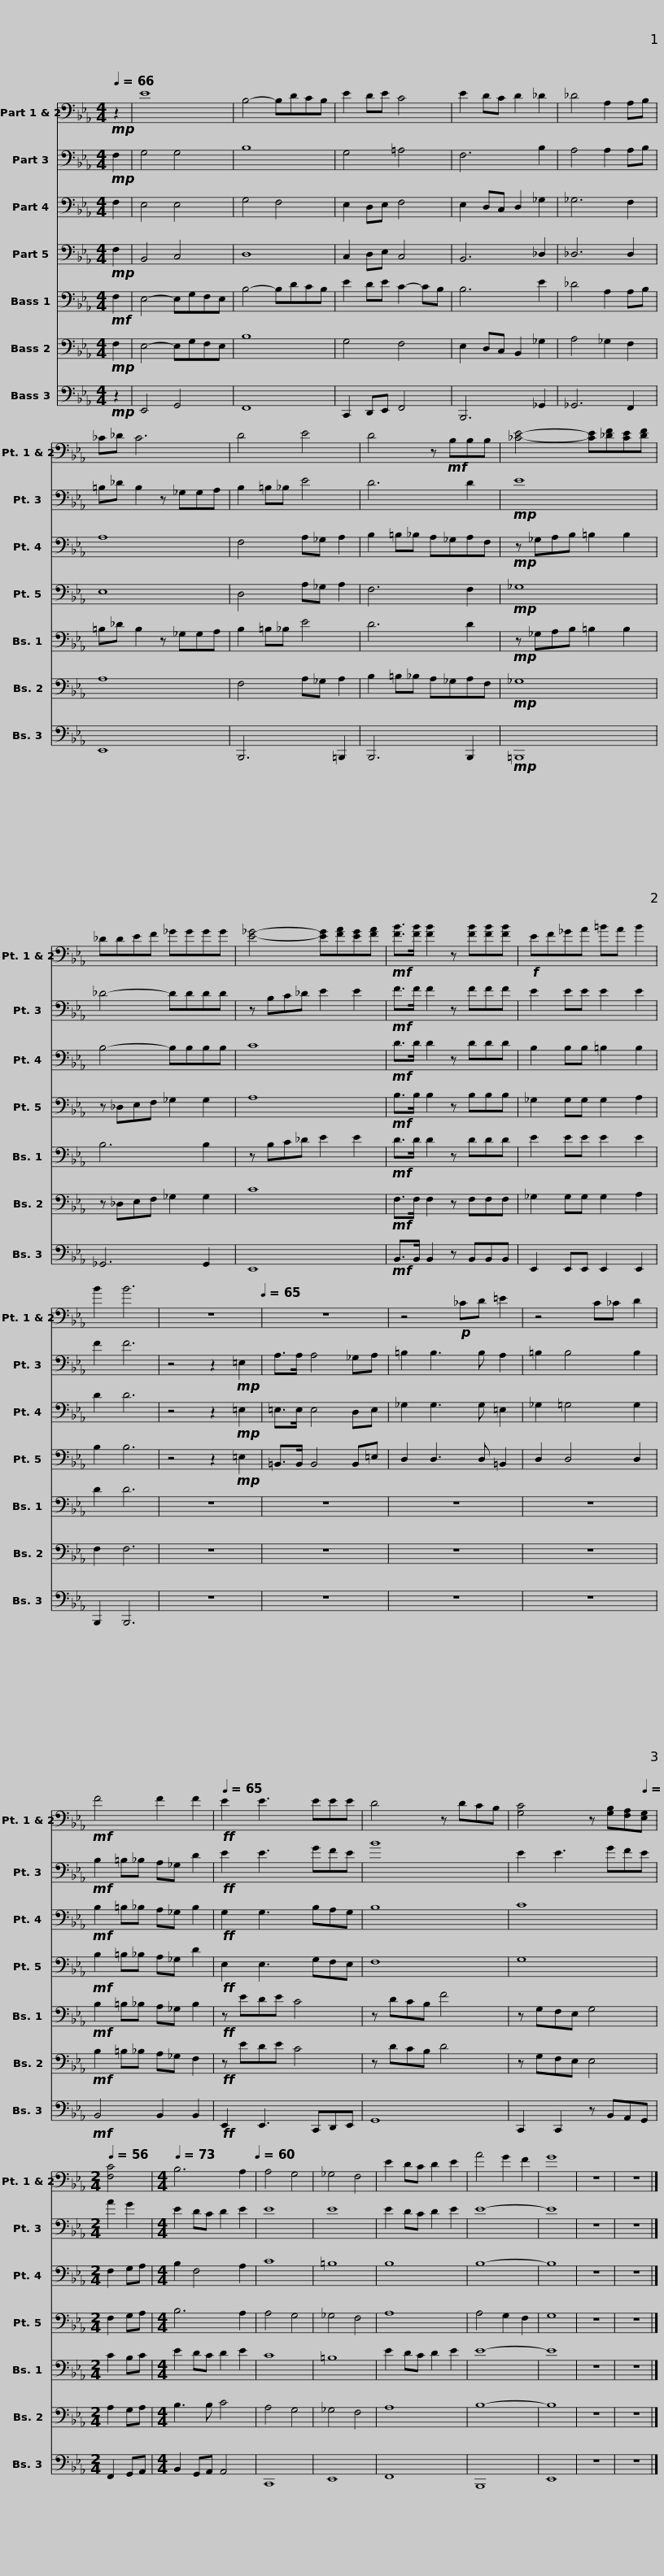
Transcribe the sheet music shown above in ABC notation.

X:1
%%score 1 2 3 4 5 6 7
L:1/8
Q:1/4=66
M:4/4
I:linebreak $
K:Eb
V:1 bass
V:2 bass
V:3 bass
V:4 bass
V:5 bass
V:6 bass
V:7 bass
V:1
!mp! z2 | E8 | B,4- B,DCB, | E2 DE C4 | E2 DC D2 _D2 | %5
 _D4 A,2 A,B, |$ _C_D C6 | D4 E4 | D4 z!mf! B,B,B, | [_CE]4- [CE][_DF][CE][DF] |$ %10
 _DDEF _GGGG | [E_G]4- [EG][FA][EG][FA] |!mf! [FB]>[FB] [FB]2 z [FB][FB][FB] |$!f! EF_GA =BA B2 | B2 B6 | %15
[Q:1/4=72] z8[Q:1/4=65] | z8 | z4!p! _CD =E2 | z4 C_C D2 |$!mf! F4[Q:1/4=60] F2[Q:1/4=40] F2[Q:1/4=50] | %20
!ff![Q:1/4=65] E2 E3 EEE | D4 z DCB, | [G,C]4[Q:1/4=66] z[Q:1/4=63] [G,B,][Q:1/4=58][F,A,][Q:1/4=54][E,G,] |$[M:2/4][Q:1/4=56] [F,C]4 |[M:4/4][Q:1/4=73] B,6 A,2[Q:1/4=72][Q:1/4=60] | %25
 A,4 G,4 | _G,4 F,4 | E2 DC D2 E2 | A4 G2 F2 | G8 | %30
 z8 | z8 |] %32
V:2
!mp! F,2 | G,4 G,4 | B,8 | G,4 =A,4 | F,6 B,2 | %5
 A,4 A,2 A,B, |$ =B,_D B,2 z _G,G,A, | B,2 =B,_B, E4 | D6 D2 |!mp! E8 |$ %10
 _D4- DDDD | z B,C_D E2 E2 |!mf! F>F F2 z FFF |$ E2 EE E2 E2 | F2 F6 | %15
 z4 z2!mp! =E,2 | A,>A, A,4 _G,A, | =B,2 B,3 B, A,2 | =B,2 B,4 B,2 |$!mf! B,2 =B,_B, A,_G, D2 | %20
!ff! E2 E3 GFE | B8 | E2 E3 GFE |$[M:2/4] A2 G2 |[M:4/4] E2 DC D2 E2 | %25
 E8 | E8 | E2 DC D2 E2 | E8- | E8 | %30
 z8 | z8 |] %32
V:3
 F,2 | E,4 E,4 | G,4 F,4 | E,2 D,E, F,4 | E,2 D,C, D,2 _G,2 | %5
 _G,6 F,2 |$ A,8 | F,4 A,_G, A,2 | B,2 =B,_B, A,_G,A,F, |!mp! z _G,A,B, =B,2 B,2 |$ %10
 B,4- B,B,B,B, | C8 |!mf! D>D D2 z DDD |$ B,2 B,B, =B,2 B,2 | D2 D6 | %15
 z4 z2!mp! =E,2 | =E,>E, E,4 D,E, | _G,2 G,3 G, =E,2 | _G,2 =G,4 G,2 |$!mf! B,2 =B,_B, A,_G, B,2 | %20
!ff! G,2 G,3 B,A,G, | B,8 | C8 |$[M:2/4] F,2 G,A, |[M:4/4] B,2 F,4 A,2 | %25
 C8 | =B,8 | B,8 | B,8- | B,8 | %30
 z8 | z8 |] %32
V:4
!mp! F,2 | B,,4 C,4 | D,8 | C,2 D,E, C,4 | B,,6 _D,2 | %5
 _D,6 D,2 |$ E,8 | D,4 A,_G, A,2 | F,6 F,2 |!mp! _G,8 |$ %10
 z _D,E,F, _G,2 G,2 | A,8 |!mf! B,>B, B,2 z B,B,B, |$ _G,2 G,G, G,2 A,2 | B,2 B,6 | %15
 z4 z2!mp! =E,2 | =B,,>B,, B,,4 B,,=E, | D,2 D,3 D, =B,,2 | D,2 D,4 D,2 |$!mf! B,2 =B,_B, A,_G, D2 | %20
!ff! E,2 E,3 G,F,E, | F,8 | G,8 |$[M:2/4] F,2 G,A, |[M:4/4] B,6 A,2 | %25
 A,4 G,4 | _G,4 F,4 | A,8 | A,4 G,2 F,2 | G,8 | %30
 z8 | z8 |] %32
V:5
!mf! F,2 | E,4- E,G,F,E, | B,4- B,DCB, | E2 DE C2- CB, | B,6 E2 | %5
 _D4 A,2 A,B, |$ =B,_D B,2 z _G,G,A, | B,2 =B,_B, E4 | D6 D2 |!mp! z _G,A,B, =B,2 B,2 |$ %10
 B,6 B,2 | z B,C_D E2 E2 |!mf! D>D D2 z DDD |$ E2 EE E2 E2 | D2 D6 | %15
 z8 | z8 | z8 | z8 |$!mf! B,2 =B,_B, A,_G, B,2 | %20
!ff! z EDE C4 | z DCB, F4 | z G,F,E, G,4 |$[M:2/4] C2 B,C |[M:4/4] E2 DC D2 E2 | %25
 C8 | =B,8 | E2 DC D2 E2 | E8- | E8 | %30
 z8 | z8 |] %32
V:6
!mp! F,2 | E,4- E,G,F,E, | B,8 | G,4 F,4 | E,2 D,C, B,,2 _G,2 | %5
 A,4 _G,2 F,2 |$ A,8 | F,4 A,_G, A,2 | B,2 =B,_B, A,_G,A,F, |!mp! _G,8 |$ %10
 z _D,E,F, _G,2 G,2 | C8 |!mf! F,>F, F,2 z F,F,F, |$ _G,2 G,G, G,2 A,2 | F,2 F,6 | %15
 z8 | z8 | z8 | z8 |$!mf! B,2 =B,_B, A,_G, F,2 | %20
!ff! z EDE C4 | z DCB, D4 | z G,F,E, E,4 |$[M:2/4] A,2 G,A, |[M:4/4] B,3 B, C4 | %25
 A,4 G,4 | _G,4 F,4 | A,8 | B,8- | B,8 | %30
 z8 | z8 |] %32
V:7
!mp! z2 | E,,4 G,,4 | F,,8 | C,,2 D,,E,, F,,4 | B,,,6 _G,,2 | %5
 _G,,6 F,,2 |$ E,,8 | B,,,6 =B,,,2 | B,,,6 B,,,2 |!mp! =B,,,8 |$ %10
 _G,,6 G,,2 | E,,8 |!mf! B,,>B,, B,,2 z B,,B,,B,, |$ E,,2 E,,E,, E,,2 E,,2 | B,,,2 B,,,6 | %15
 z8 | z8 | z8 | z8 |$!mf! B,,4 B,,2 B,,2 | %20
!ff! E,,2 E,,3 C,,D,,E,, | G,,8 | C,,2 C,,2 z B,,A,,G,, |$[M:2/4] F,,2 G,,A,, |[M:4/4] B,,2 G,,A,, A,,4 | %25
 C,,8 | E,,8 | F,,8 | B,,,8 | E,,8 | %30
 z8 | z8 |] %32
